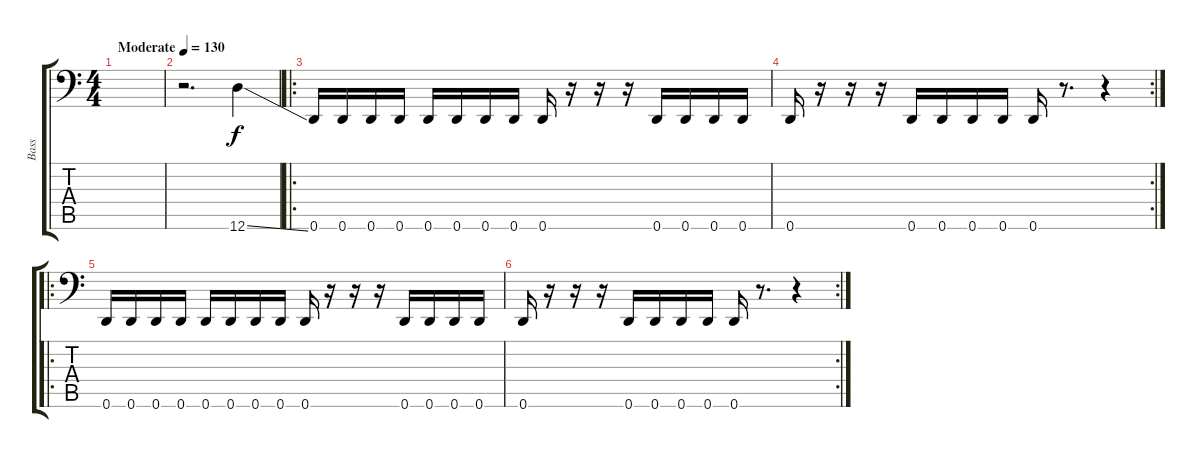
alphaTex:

\track ("Bass" "Bass") {instrument electricbasspick}
\staff {score tabs}
\tuning (E3 B2 G2 D2 A1 D1) {hide}
\ts (4 4)
\tempo (130 "Moderate")
\clef f4
\ks c
|
r.2{d} 12.6{ss}.4 |
\ro
0.6.16 0.6.16 0.6.16 0.6.16 0.6.16 0.6.16 0.6.16 0.6.16 0.6.16 r.16 r.16 r.16 0.6.16 0.6.16 0.6.16 0.6.16 |
\rc 2
0.6.16 r.16 r.16 r.16 0.6.16 0.6.16 0.6.16 0.6.16 0.6.16 r.8{d} r.4 |
\ro
0.6.16 0.6.16 0.6.16 0.6.16 0.6.16 0.6.16 0.6.16 0.6.16 0.6.16 r.16 r.16 r.16 0.6.16 0.6.16 0.6.16 0.6.16 |
\rc 2
0.6.16 r.16 r.16 r.16 0.6.16 0.6.16 0.6.16 0.6.16 0.6.16 r.8{d} r.4
